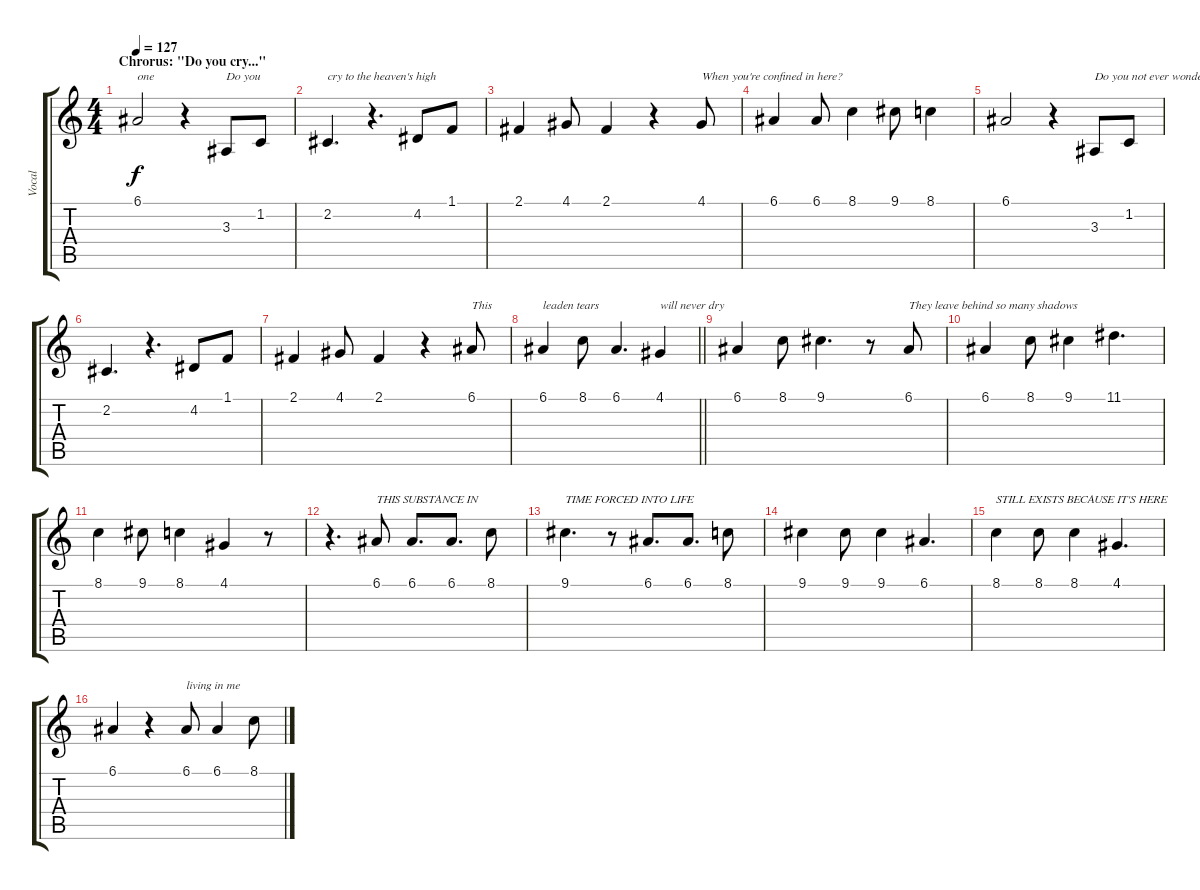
\track ("Vocal" "Vocal") {instrument flute}
\staff {score tabs}
\tuning (E4 B3 G3 D3 A2 E2) {hide}
\ts (4 4)
\section ("" "Chrorus: \"Do you cry...\"")
\tempo 127
\clef g2
\ks c
6.1.2{txt "one" dy f} r.4 3.3.8{txt "Do you"} 1.2.8 |
2.2.4{d txt "cry to the heaven's high"} r.4{d} 4.2.8 1.1.8 |
2.1.4 4.1.8 2.1.4 r.4 4.1.8{txt "When you're confined in here?"} |
6.1.4 6.1.8 8.1.4 9.1.8 8.1.4 |
6.1.2 r.4 3.3.8{txt "Do you not ever wonder why"} 1.2.8 |
2.2.4{d} r.4{d} 4.2.8 1.1.8 |
2.1.4 4.1.8 2.1.4 r.4 6.1.8{txt "This "} |
\barLineRight lightlight
6.1.4{txt "leaden tears "} 8.1.8 6.1.4{d} 4.1.4{txt "will never dry"} |
\section ("" "")
6.1.4 8.1.8 9.1.4{d} r.8 6.1.8{txt "They leave behind so many shadows"} |
6.1.4 8.1.8 9.1.4 11.1.4{d} |
8.1.4 9.1.8 8.1.4 4.1.4 r.8 |
r.4{d} 6.1.8{txt "THIS SUBSTANCE IN"} 6.1.8{d} 6.1.8{d} 8.1.8 |
9.1.4{d txt "TIME FORCED INTO LIFE"} r.8 6.1.8{d} 6.1.8{d} 8.1.8 |
9.1.4 9.1.8 9.1.4 6.1.4{d} |
8.1.4{txt "STILL EXISTS BECAUSE IT'S HERE"} 8.1.8 8.1.4 4.1.4{d} |
6.1.4 r.4 6.1.8{txt "living in me"} 6.1.4 8.1.8
